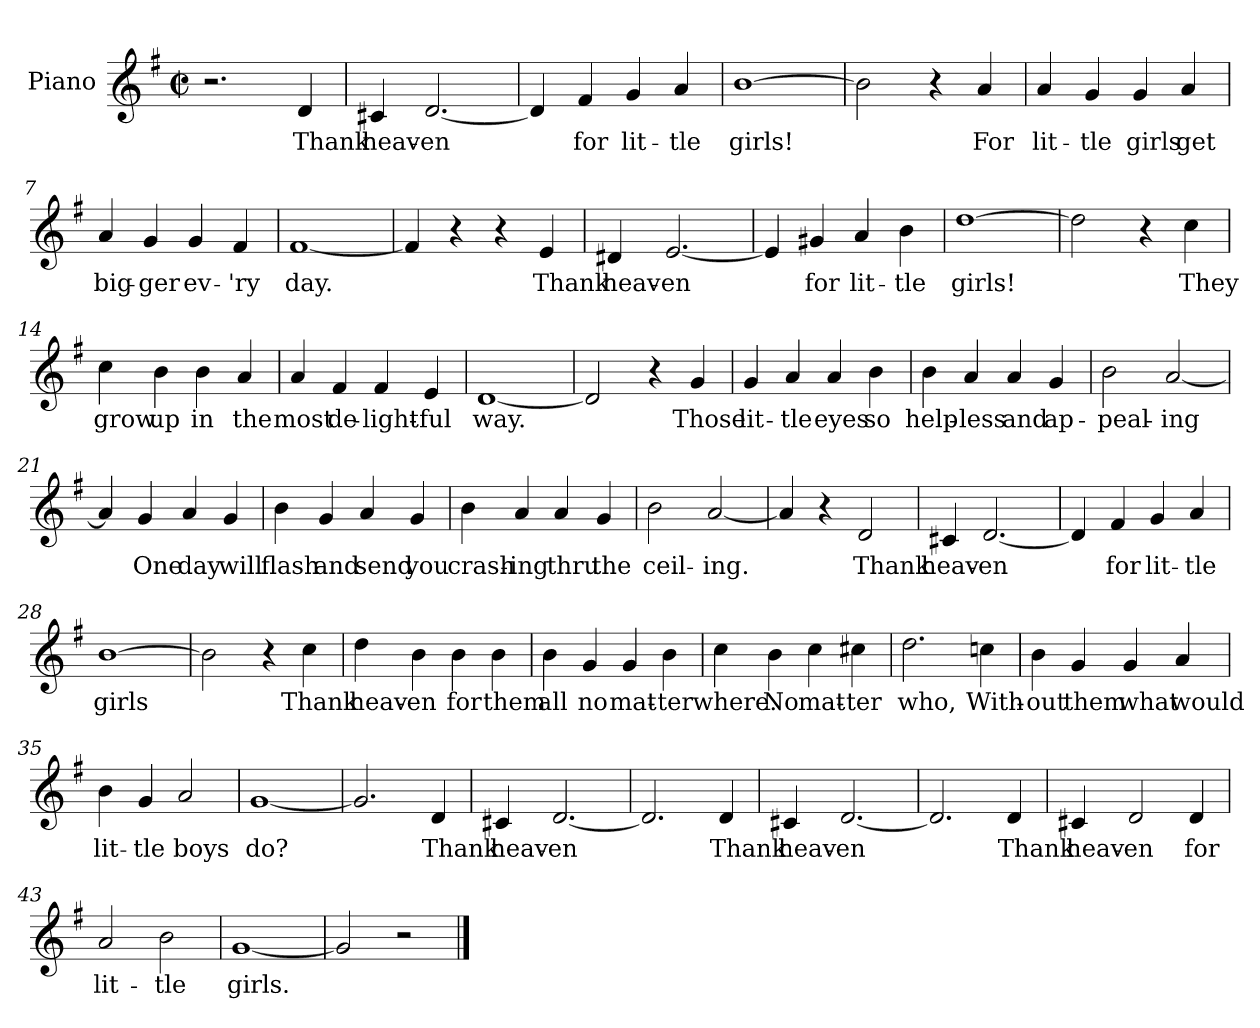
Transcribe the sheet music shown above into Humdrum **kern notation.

**kern	**text
*part1	*part1
*staff1	*staff1
*I"Piano	*
*I'Pno.	*
*clefG2	*
*k[f#]	*
*G:	*
*M2/2	*
*met(c|)	*
=1	=1
2.r	.
4d/	Thank
=2	=2
4c#X/	heav-
[2.d/	-en
=3	=3
4d/]	.
4f#/	for
4g/	lit-
4a/	-tle
=4	=4
[1b	girls!
=5	=5
2b\]	.
4r	.
4a/	For
=6	=6
4a/	lit-
4g/	-tle
4g/	girls
4a/	get
=7	=7
4a/	big-
4g/	-ger
4g/	ev-
4f#/	-'ry
!!LO:LB:g=z
=8	=8
[1f#	day.
=9	=9
4f#/]	.
4r	.
4r	.
4e/	Thank
=10	=10
4d#X/	heav-
[2.e/	-en
=11	=11
4e/]	.
4g#X/	for
4a/	lit-
4b\	-tle
=12	=12
[1dd	girls!
=13	=13
2dd\]	.
4r	.
4cc\	They
!!LO:LB:g=z
=14	=14
4cc\	grow
4b\	up
4b\	in
4a/	the
=15	=15
4a/	most
4f#/	de-
4f#/	-light-
4e/	-ful
=16	=16
[1d	way.
=17	=17
2d/]	.
4r	.
4g/	Those
=18	=18
4g/	lit-
4a/	-tle
4a/	eyes
4b\	so
!!LO:LB:g=z
=19	=19
4b\	help-
4a/	-less
4a/	and
4g/	ap-
=20	=20
2b\	-peal-
[2a/	-ing
=21	=21
4a/]	.
4g/	One
4a/	day
4g/	will
=22	=22
4b\	flash
4g/	and
4a/	send
4g/	you
!!LO:LB:g=z
=23	=23
4b\	crash-
4a/	-ing
4a/	thru
4g/	the
=24	=24
2b\	ceil-
[2a/	-ing.
=25	=25
4a/]	.
4r	.
2d/	Thank
=26	=26
4c#X/	heav-
[2.d/	-en
=27	=27
4d/]	.
4f#/	for
4g/	lit-
4a/	-tle
=28	=28
[1b	girls
!!LO:LB:g=z
=29	=29
2b\]	.
4r	.
4cc\	Thank
=30	=30
4dd\	heav-
4b\	-en
4b\	for
4b\	them
=31	=31
4b\	all
4g/	no
4g/	mat-
4b\	-ter
=32	=32
4cc\	where.
4b\	No
4cc\	mat-
4cc#X\	-ter
=33	=33
2.dd\	who,
4ccn\	With-
!!LO:LB:g=z
=34	=34
4b\	-out
4g/	them
4g/	what
4a/	would
=35	=35
4b\	lit-
4g/	-tle
2a/	boys
=36	=36
[1g	do?
=37	=37
2.g/]	.
4d/	Thank
=38	=38
4c#X/	heav-
[2.d/	-en
=39	=39
2.d/]	.
4d/	Thank
!!LO:LB:g=z
=40	=40
4c#X/	heav-
[2.d/	-en
=41	=41
2.d/]	.
4d/	Thank
=42	=42
4c#X/	heav-
2d/	-en
4d/	for
=43	=43
2a/	lit-
2b\	-tle
=44	=44
[1g	girls.
=45	=45
2g/]	.
2r	.
==	==
*-	*-
